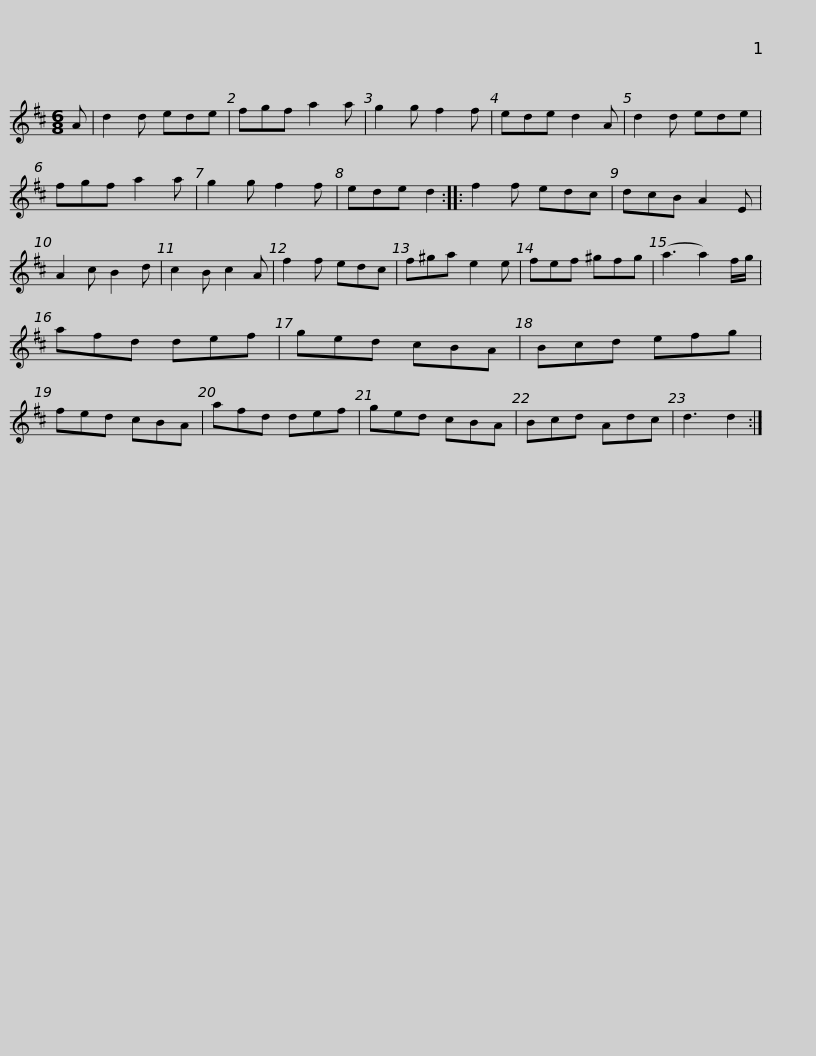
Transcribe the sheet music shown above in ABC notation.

X:1
L:1/8
M:6/8
I:linebreak $
K:D
V:1 treble
V:1
 A | d2 d ede | fgf a2 a | g2 g f2 f | ede d2 A | %5
 d2 d ede | fgf a2 a | g2 g f2 f | ede d2 ::$ f2 f edc | %10
 dcB A2 E | A2 c B2 d | c2 B c2 A | f2 f edc | f^ga e2 e | %15
 fef ^gfg | (a3 a2) f/g/ |$ afd def | ged cBA | Bcd efg | %20
 fed cBA | afd def | ged cBA | Bcd Adc | d3 d2 :| %25
